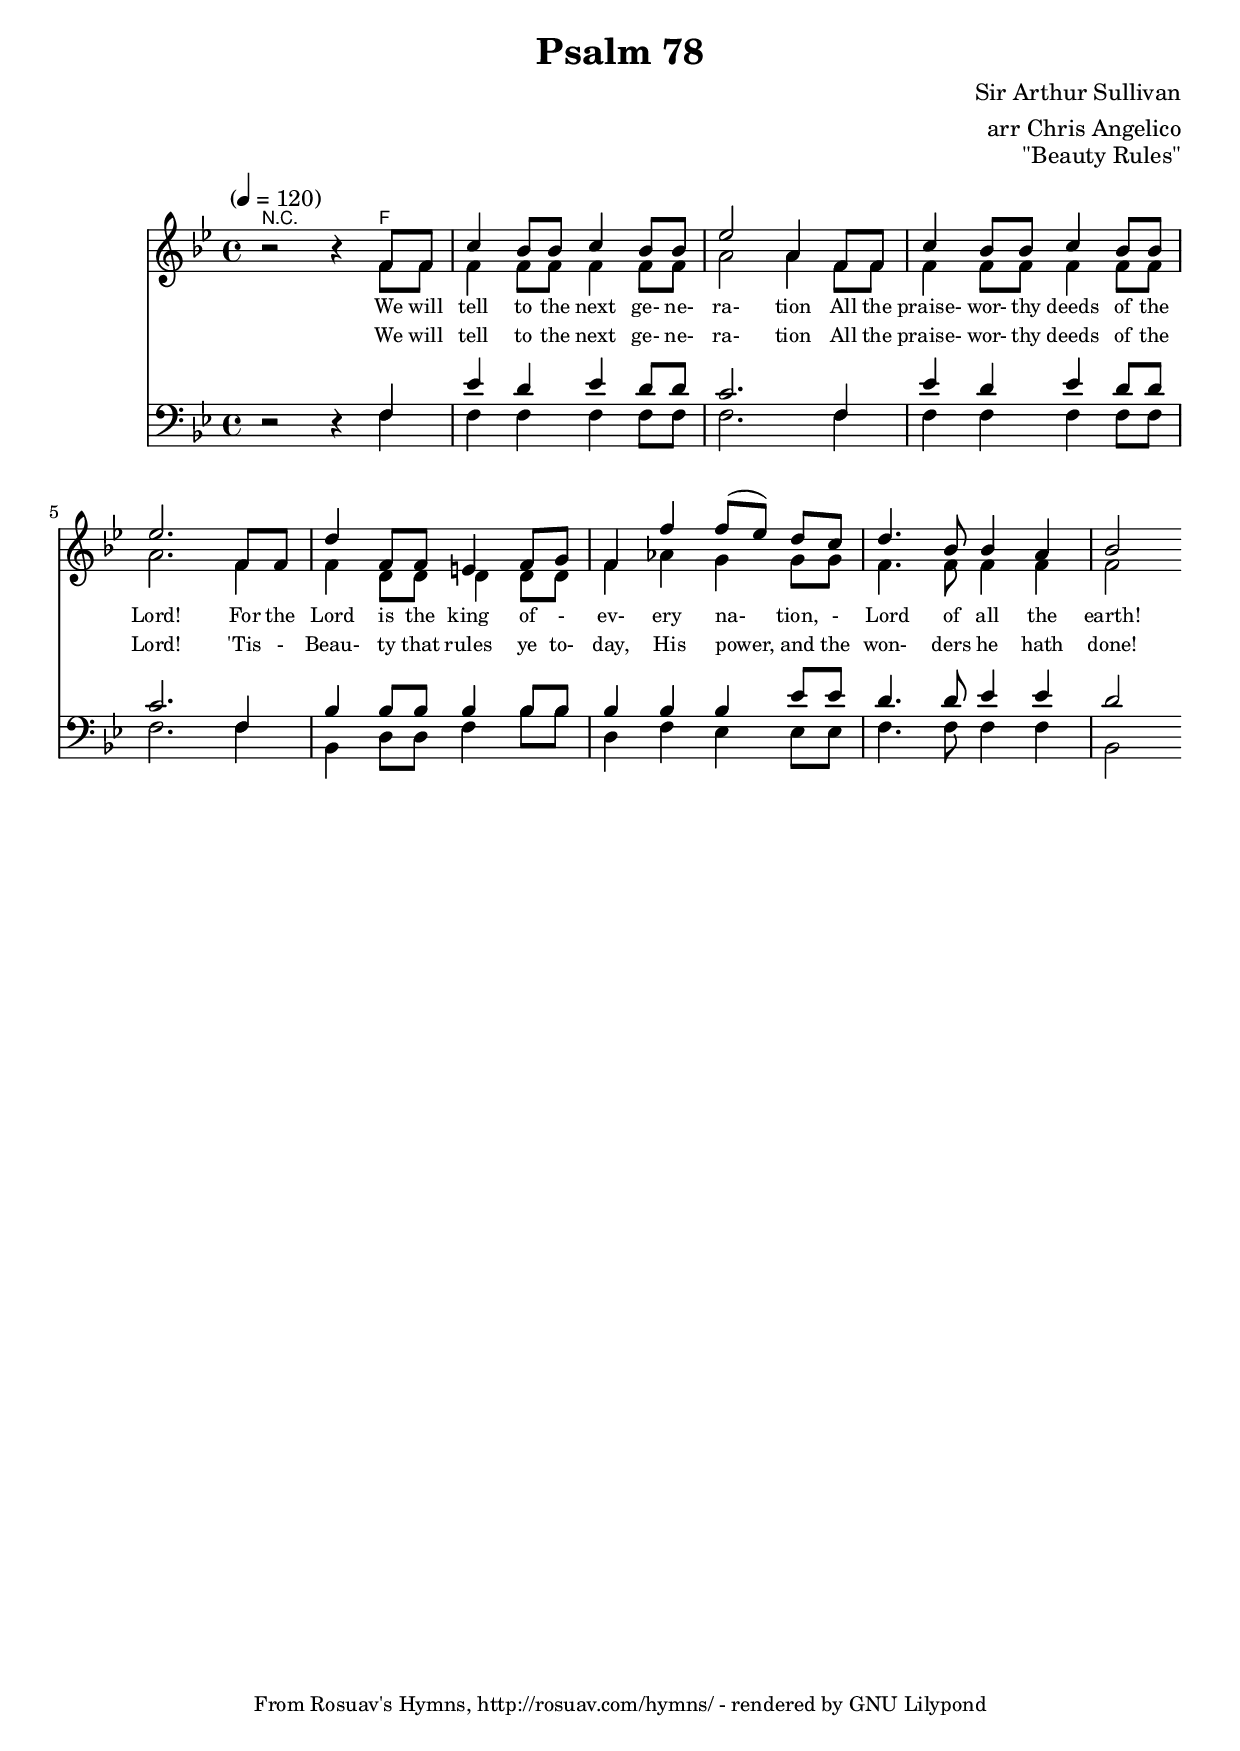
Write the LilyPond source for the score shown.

% Beauty Rules, by Sir Arthur Sullivan
% lilypond -fpdf -fpng -dresolution=120 BeautyRules.ly
\include "Hymnal.ly"

\header
{
    title="Psalm 78"
    % subtitle=""
    % poet=""
    composer="Sir Arthur Sullivan" % circa 1898
    arranger="arr Chris Angelico" % 2011-02-24
    poet=""
    % composer="Sir Arthur Sullivan arr Chris Angelico"
    % meter=""
    opus="\"Beauty Rules\""
}

\score {
    <<
        \new ChordNames {
            \set chordChanges = ##t
            \transpose c c,
            \chordmode {
                \override ChordName #'font-size = #-2
                r2 r4
                f4
            }
        }
        \new Staff <<
            \set Staff.midiInstrument = "acoustic grand"
            \key bf \major
            \time 4/4
            \tempo "" 4 = 120
            \new Voice = "sops" \relative f' {
                r2 r4
                \voiceOne
                f8 f c'4 bf8 bf c4 bf8 bf ef2 a,4
                f8 f c'4 bf8 bf c4 bf8 bf ef2.
                f,8 f d'4 f,8 f e4 f8 g f4
                f' f8([ef]) d c d4. bf8 bf4 a bf2
            }
            % Original words by Pinero/Carr
            \addlyrics { \lyr \lyricmode {
                \override LyricText #'font-size = #-1
                !We will tell to the next ge- ne- ra- tion
                !All the praise- wor- thy deeds of the Lord!
                !For the Lord is the king of - ev- ery na- tion, -
                !Lord of all the earth!
            } }
            \addlyrics { \lyr \lyricmode {
                \override LyricText #'font-size = #-1
                !We will tell to the next ge- ne- ra- tion
                !All the praise- wor- thy deeds of the Lord!
                !'Tis - Beau- ty that rules ye to- day,
                !His power, and the won- ders he hath done!
            } }
            \new Voice = "alto" \relative f' {
                \voiceTwo
                s2 s4
                f8 f f4 f8 f f4 f8 f a2 a4
                f8 f f4 f8 f f4 f8 f a2.
                f4 f d8 d d4 d8 d f4
                af g g8 g f4. f8 f4 f f2
            }
        >>
        \new Staff <<
            \clef bass
            \key bf \major
            \new Voice = "tenor" \relative c' {
                r2 r4
                \voiceOne
                f,4 ef' d ef d8 d c2.
                f,4 ef' d ef d8 d c2.
                f,4 bf bf8 bf bf4 bf8 bf bf4
                bf bf ef8 ef d4. d8 ef4 ef d2
            }
            \new Voice = "bass" \relative c' {
                \voiceTwo
                s2 s4
                f, f f f f8 f f2.
                f4 f f f f8 f f2.
                f4 bf, d8 d f4 bf8 bf d,4
                f ef ef8 ef f4. f8 f4 f bf,2
            }
        >>
    >>
    \layout { }
    \midi { \context { \ChordNameVoice \remove Note_performer } } % Stop chords from sounding in the MIDI
}

